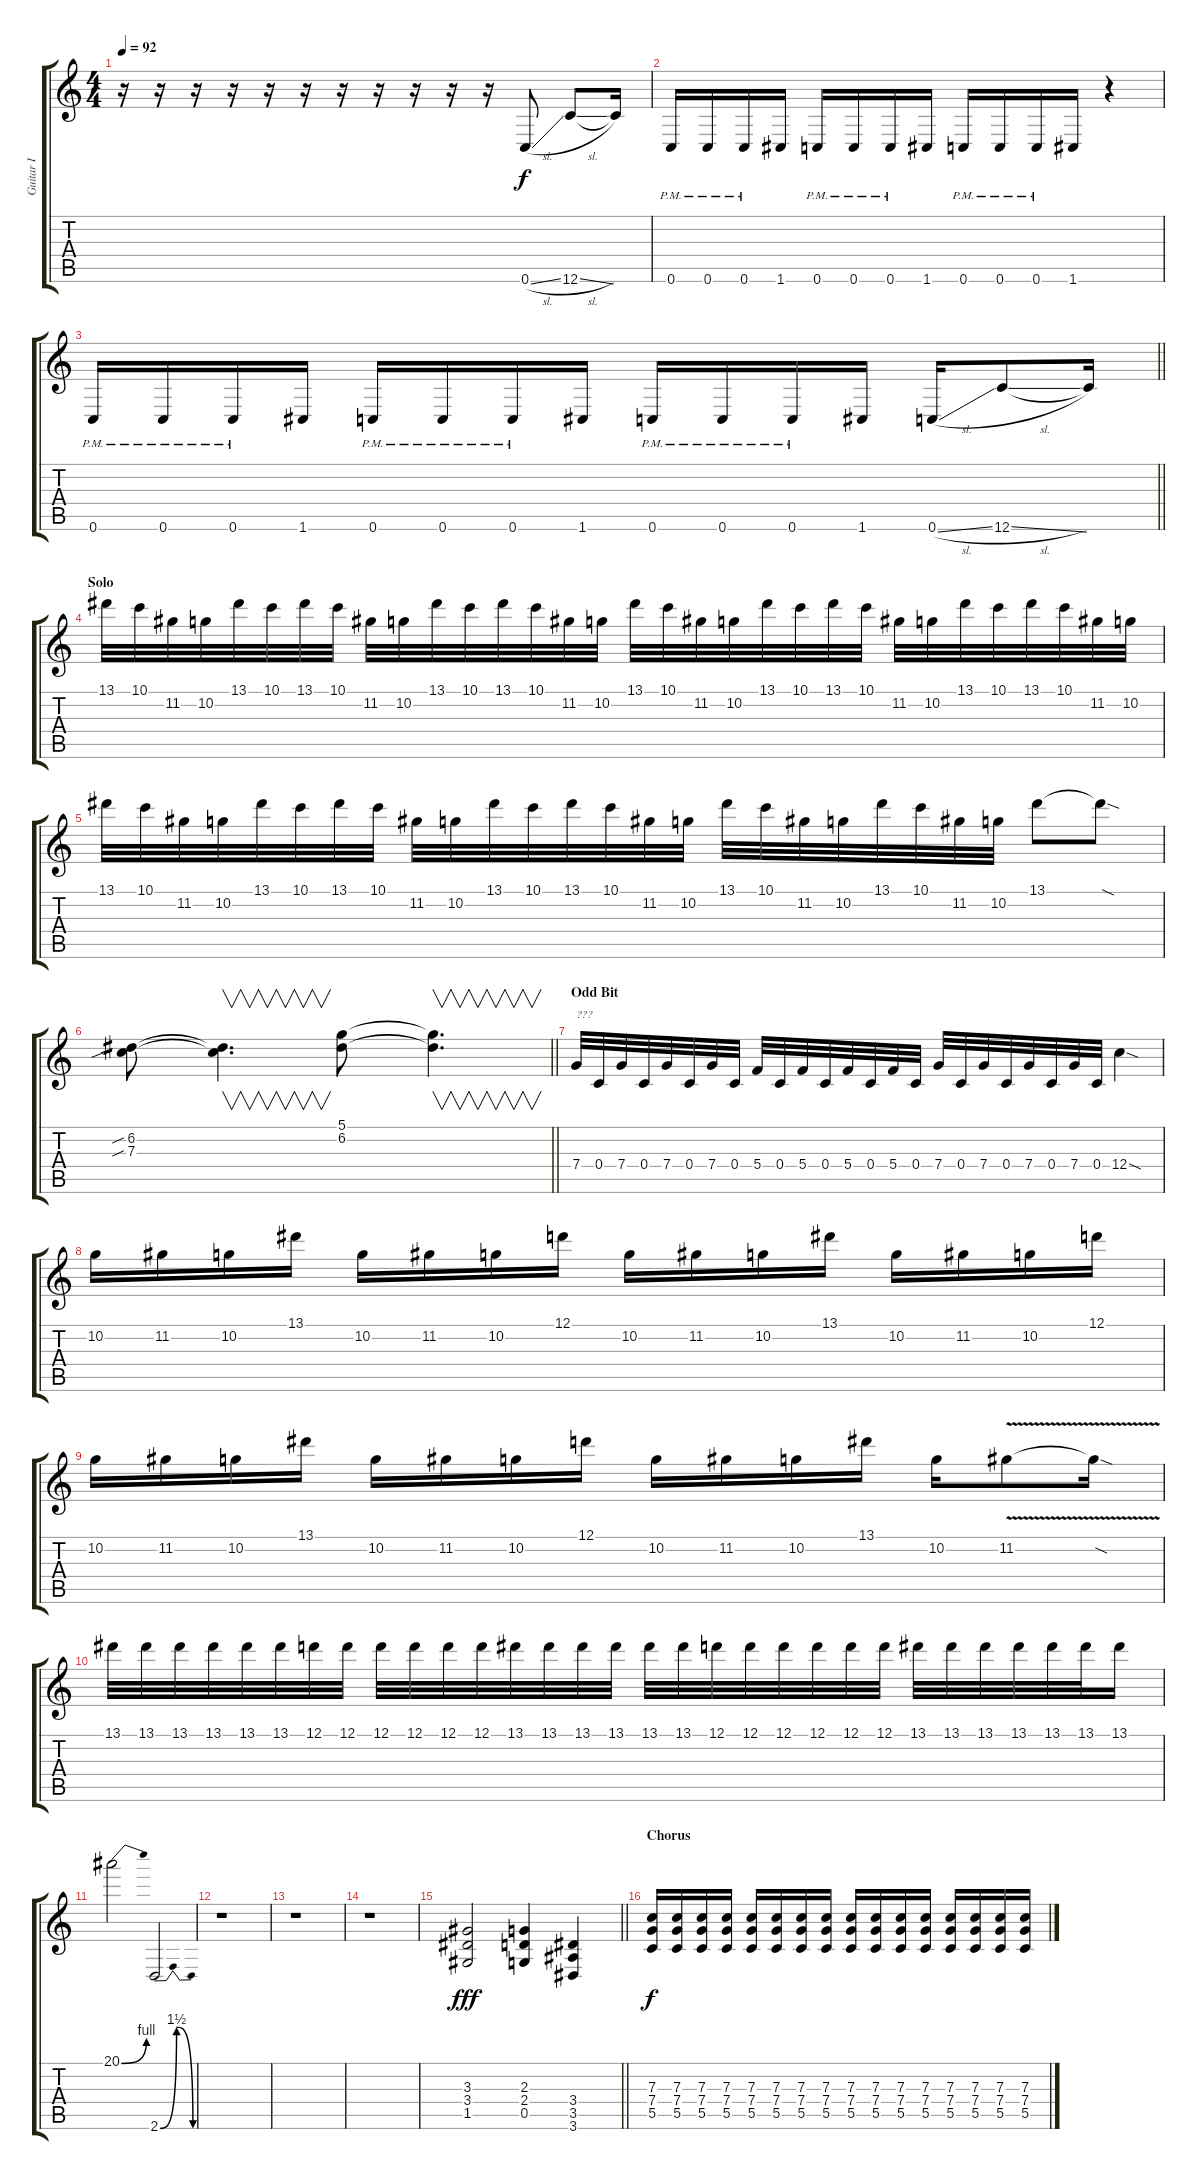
\track ("Guitar I" "Guitar I") {instrument distortionguitar}
\staff {score tabs}
\tuning (D4 A3 F3 C3 G2 C2) {hide}
\ts (4 4)
\tempo 92
\clef g2
\ks c
r.16{dy f} r.16 r.16 r.16 r.16 r.16 r.16 r.16 r.16 r.16 r.16 0.6{sl}.8 12.6{sl}.8 12.6{t}.16 |
0.6{pm}.16 0.6{pm}.16 0.6{pm}.16 1.6.16 0.6{pm}.16 0.6{pm}.16 0.6{pm}.16 1.6.16 0.6{pm}.16 0.6{pm}.16 0.6{pm}.16 1.6.16 r.4 |
\barLineRight lightlight
0.6{pm}.16 0.6{pm}.16 0.6{pm}.16 1.6.16 0.6{pm}.16 0.6{pm}.16 0.6{pm}.16 1.6.16 0.6{pm}.16 0.6{pm}.16 0.6{pm}.16 1.6.16 0.6{sl}.16 12.6{sl}.8 12.6{t}.16 |
\section ("" "Solo")
13.1.32 10.1.32 11.2.32 10.2.32 13.1.32 10.1.32 13.1.32 10.1.32 11.2.32 10.2.32 13.1.32 10.1.32 13.1.32 10.1.32 11.2.32 10.2.32 13.1.32 10.1.32 11.2.32 10.2.32 13.1.32 10.1.32 13.1.32 10.1.32 11.2.32 10.2.32 13.1.32 10.1.32 13.1.32 10.1.32 11.2.32 10.2.32 |
13.1.32 10.1.32 11.2.32 10.2.32 13.1.32 10.1.32 13.1.32 10.1.32 11.2.32 10.2.32 13.1.32 10.1.32 13.1.32 10.1.32 11.2.32 10.2.32 13.1.32 10.1.32 11.2.32 10.2.32 13.1.32 10.1.32 11.2.32 10.2.32 13.1.8 13.1{sod t}.8 |
\barLineRight lightlight
(6.2{sib} 7.3{sib}).8 (6.2{t} 7.3{t}).4{v d} (5.1 6.2).8 (5.1{t} 6.2{t}).4{v d} |
\section ("" "Odd Bit")
7.4.32{txt "???" instrument distortionguitar} 0.4.32 7.4.32 0.4.32 7.4.32 0.4.32 7.4.32 0.4.32 5.4.32 0.4.32 5.4.32 0.4.32 5.4.32 0.4.32 5.4.32 0.4.32 7.4.32 0.4.32 7.4.32 0.4.32 7.4.32 0.4.32 7.4.32 0.4.32 12.4{sod}.4 |
10.2.16{instrument distortionguitar} 11.2.16 10.2.16 13.1.16 10.2.16 11.2.16 10.2.16 12.1.16 10.2.16 11.2.16 10.2.16 13.1.16 10.2.16 11.2.16 10.2.16 12.1.16 |
10.2.16 11.2.16 10.2.16 13.1.16 10.2.16 11.2.16 10.2.16 12.1.16 10.2.16 11.2.16 10.2.16 13.1.16 10.2.16 11.2{v}.8 11.2{sod t}.16 |
13.1.32 13.1.32 13.1.32 13.1.32 13.1.32 13.1.32 12.1.32 12.1.32 12.1.32 12.1.32 12.1.32 12.1.32 13.1.32 13.1.32 13.1.32 13.1.32 13.1.32 13.1.32 12.1.32 12.1.32 12.1.32 12.1.32 12.1.32 12.1.32 13.1.32 13.1.32 13.1.32 13.1.32 13.1.32 13.1.32 13.1.16 |
20.1{be (bend 0 0 60 4)}.2 2.6{be (bendrelease 0 0 15 6 15 6 60 0)}.2 |
r.1 |
r.1 |
r.1 |
\barLineRight lightlight
(3.3 3.4 1.5).2{dy fff} (2.3 2.4 0.5).4 (3.4 3.5 3.6).4 |
\section ("" "Chorus")
(7.3 7.4 5.5).16{dy f} (7.3 7.4 5.5).16 (7.3 7.4 5.5).16 (7.3 7.4 5.5).16 (7.3 7.4 5.5).16 (7.3 7.4 5.5).16 (7.3 7.4 5.5).16 (7.3 7.4 5.5).16 (7.3 7.4 5.5).16 (7.3 7.4 5.5).16 (7.3 7.4 5.5).16 (7.3 7.4 5.5).16 (7.3 7.4 5.5).16 (7.3 7.4 5.5).16 (7.3 7.4 5.5).16 (7.3 7.4 5.5).16
